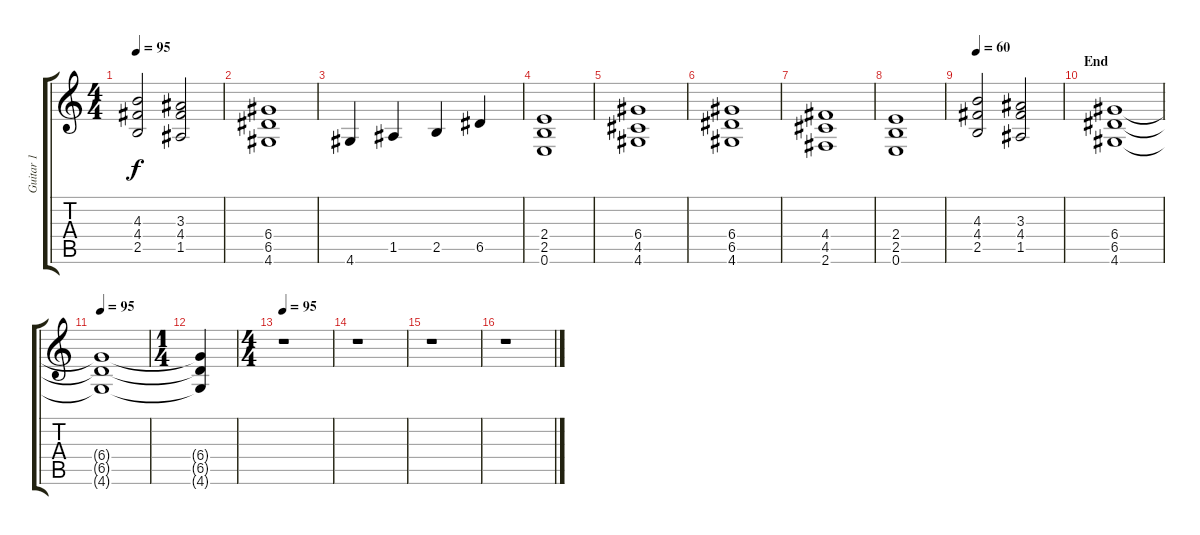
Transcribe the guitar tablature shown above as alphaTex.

\track ("Guitar 1" "Guitar 1") {instrument distortionguitar}
\staff {score tabs}
\tuning (E4 B3 G3 D3 A2 E2) {hide}
\ts (4 4)
\tempo 95
\clef g2
\ks c
(4.3 4.4 2.5).2{dy f} (3.3 4.4 1.5).2 |
(6.4 6.5 4.6).1 |
4.6.4 1.5.4 2.5.4 6.5.4 |
(2.4 2.5 0.6).1 |
(6.4 4.5 4.6).1 |
(6.4 6.5 4.6).1 |
(4.4 4.5 2.6).1 |
(2.4 2.5 0.6).1 |
\tempo 60
(4.3 4.4 2.5).2 (3.3 4.4 1.5).2 |
\section ("" "End")
(6.4 6.5 4.6).1 |
\tempo 95
(6.4{t} 6.5{t} 4.6{t}).1 |
\ts (1 4)
(6.4{t} 6.5{t} 4.6{t}).4 |
\ts (4 4)
\tempo 95
r.1 |
r.1 |
r.1 |
r.1
